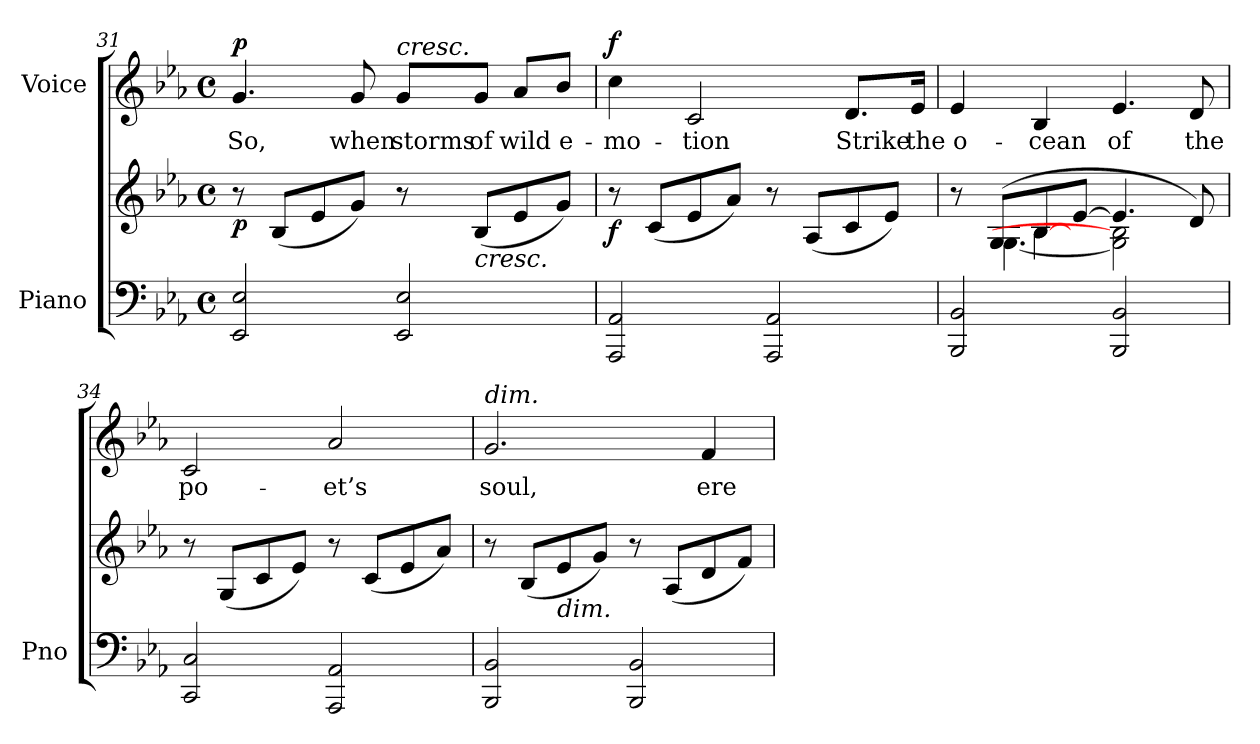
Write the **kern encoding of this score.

**kern	**kern	**dynam	**kern	**text	**dynam
*part2	*part2	*part2	*part1	*part1	*part1
*staff3	*staff2	*staff2/3	*staff1	*staff1	*staff1
*I"Piano	*	*	*I"Voice	*	*
*I'Pno	*	*	*	*	*
!!LO:PB:g=z
*clefF4	*clefG2	*	*clefG2	*	*
*k[b-e-a-]	*k[b-e-a-]	*	*k[b-e-a-]	*	*
*M4/4	*M4/4	*	*M4/4	*	*
*met(c)	*met(c)	*	*met(c)	*	*
=31	=31	=31	=31	=31	=31
!	!	!LO:DY:b	!	!LO:LY:b	!LO:DY:a
2EE-/ 2E-/	8r	p	4.g/	So,	p
.	(8B-/L	.	.	.	.
.	8e-/	.	.	.	.
!	!	!	!	!LO:LY:b	!
.	8g/J)	.	8g/	when	.
!	!	!	!LO:TX:a:i:t=cresc.	!	!
!	!	!	!	!LO:LY:b	!
2EE-/ 2E-/	8r	.	8g/L	storms	.
!	!LO:TX:b:i:t=cresc.	!	!	!	!
!	!	!	!	!LO:LY:b	!
.	(8B-/L	.	8g/J	of	.
!	!	!	!	!LO:LY:b	!
.	8e-/	.	8a-/L	wild	.
!	!	!	!	!LO:LY:b	!
.	8g/J)	.	8b-/J	e-	.
=32	=32	=32	=32	=32	=32
!	!	!LO:DY:b	!	!LO:LY:b	!LO:DY:a
2AAA-/ 2AA-/	8r	f	4cc\	-mo-	f
.	(8c/L	.	.	.	.
!	!	!	!	!LO:LY:b	!
.	8e-/	.	2c/	-tion	.
.	8a-/J)	.	.	.	.
2AAA-/ 2AA-/	8r	.	.	.	.
.	(8A-/L	.	.	.	.
!	!	!	!	!LO:LY:b	!
.	8c/	.	8.d/L	Strike	.
.	8e-/J)	.	.	.	.
!	!	!	!	!LO:LY:b	!
.	.	.	16e-/Jk	the	.
=33	=33	=33	=33	=33	=33
*	*^	*	*	*	*
*	*	*^	*	*	*	*
!	!	!	!	!	!	!LO:LY:b	!
2BBB-/ 2BB-/	8r	8ryy	4ryy	.	4e-/	o-	.
.	(8G/L	[4.G\	.	.	.	.	.
!	!	!	!	!	!	!LO:LY:b	!
.	[<8B-/	.	4B-\	.	4B-/	-cean	.
.	[8e-/J	.	.	.	.	.	.
!	!	!	!	!	!	!LO:LY:b	!
2BBB-/ 2BB-/	4.e-/]	2G\] 2B-\]	2ryy	.	4.e-/	of	.
!	!	!	!	!	!	!LO:LY:b	!
.	8d/)	.	.	.	8d/	the	.
*	*v	*v	*v	*	*	*	*
!!LO:LB:g=z
=34	=34	=34	=34	=34	=34
!	!	!	!	!LO:LY:b	!
2CC/ 2C/	8r	.	2c/	po-	.
.	(8G/L	.	.	.	.
.	8c/	.	.	.	.
.	8e-/J)	.	.	.	.
!	!	!	!	!LO:LY:b	!
2AAA-/ 2AA-/	8r	.	2a-/	-et’s	.
.	(8c/L	.	.	.	.
.	8e-/	.	.	.	.
.	8a-/J)	.	.	.	.
!!LO:LB:g=z
=35	=35	=35	=35	=35	=35
!	!	!	!LO:TX:a:i:t=dim.	!	!
!	!	!	!	!LO:LY:b	!
2BBB-/ 2BB-/	8r	.	2.g/	soul,	.
.	(8B-/L	.	.	.	.
!	!LO:TX:b:i:t=dim.	!	!	!	!
.	8e-/	.	.	.	.
.	8g/J)	.	.	.	.
2BBB-/ 2BB-/	8r	.	.	.	.
.	(8A-/L	.	.	.	.
!	!	!	!	!LO:LY:b	!
.	8d/	.	4f/	ere	.
.	8f/J)	.	.	.	.
=	=	=	=	=	=
*-	*-	*-	*-	*-	*-
